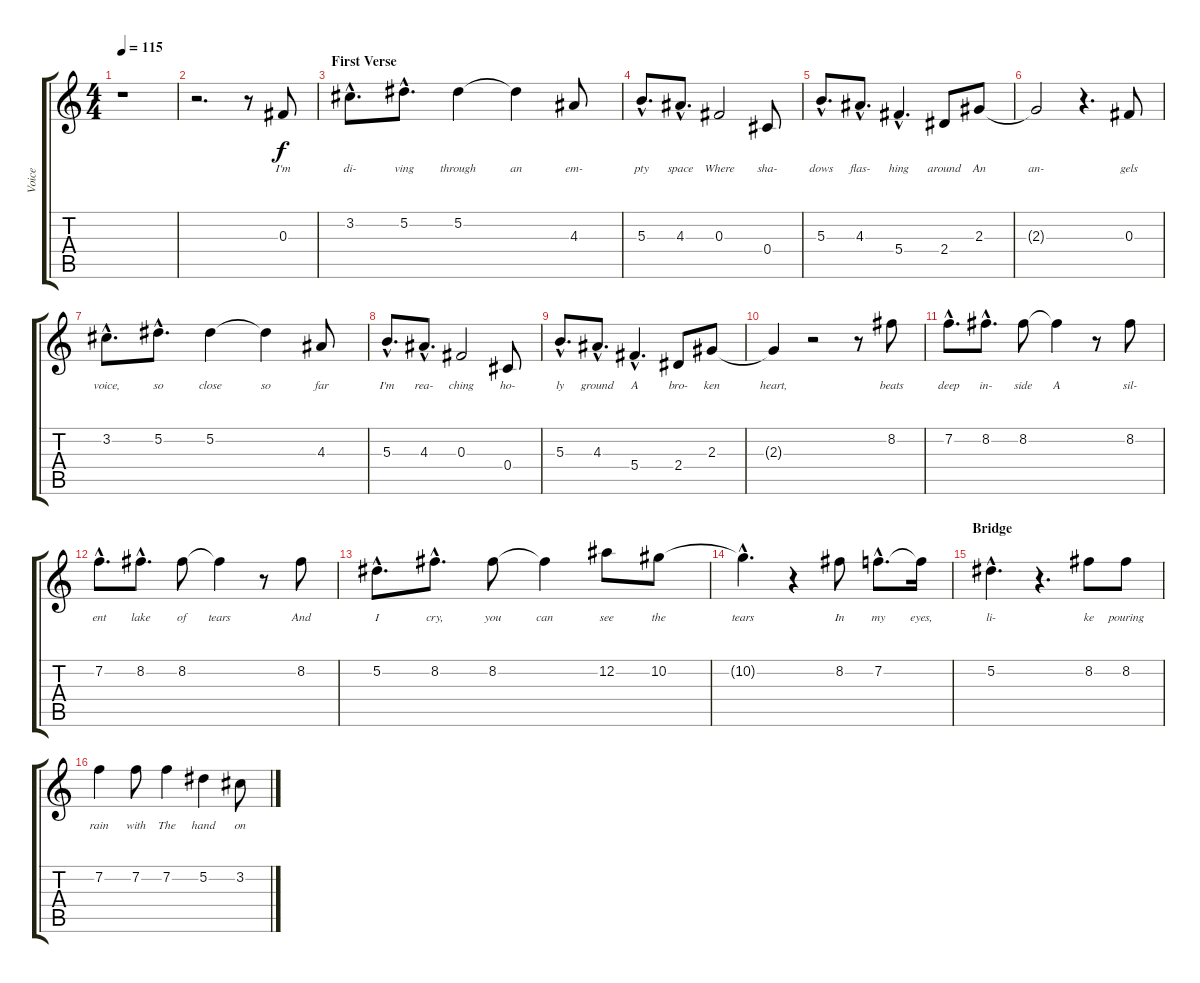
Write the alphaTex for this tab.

\track ("Voice" "Voice") {instrument contrabass}
\staff {score tabs}
\tuning (Eb4 Bb3 Gb3 Db3 Ab2 Eb2) {hide}
\ts (4 4)
\tempo 115
\clef g2
\ks c
r.1{dy f} |
r.2{d} r.8 0.3.8{lyrics (0 "I'm") lyrics (1 "") lyrics (2 "") lyrics (3 "") lyrics (4 "")} |
\section ("" "First Verse")
3.2{hac}.8{d lyrics (0 "di-") lyrics (1 "") lyrics (2 "") lyrics (3 "") lyrics (4 "")} 5.2{hac}.8{d lyrics (0 "ving") lyrics (1 "") lyrics (2 "") lyrics (3 "") lyrics (4 "")} 5.2.4{lyrics (0 "through") lyrics (1 "") lyrics (2 "") lyrics (3 "") lyrics (4 "")} 5.2{t}.4{lyrics (0 "an") lyrics (1 "") lyrics (2 "") lyrics (3 "") lyrics (4 "")} 4.3.8{lyrics (0 "em-") lyrics (1 "") lyrics (2 "") lyrics (3 "") lyrics (4 "")} |
5.3{hac}.8{d lyrics (0 "pty") lyrics (1 "") lyrics (2 "") lyrics (3 "") lyrics (4 "")} 4.3{hac}.8{d lyrics (0 "space") lyrics (1 "") lyrics (2 "") lyrics (3 "") lyrics (4 "")} 0.3.2{lyrics (0 "Where") lyrics (1 "") lyrics (2 "") lyrics (3 "") lyrics (4 "")} 0.4.8{lyrics (0 "sha-") lyrics (1 "") lyrics (2 "") lyrics (3 "") lyrics (4 "")} |
5.3{hac}.8{d lyrics (0 "dows") lyrics (1 "") lyrics (2 "") lyrics (3 "") lyrics (4 "")} 4.3{hac}.8{d lyrics (0 "flas-") lyrics (1 "") lyrics (2 "") lyrics (3 "") lyrics (4 "")} 5.4{hac}.4{d lyrics (0 "hing") lyrics (1 "") lyrics (2 "") lyrics (3 "") lyrics (4 "")} 2.4.8{lyrics (0 "around") lyrics (1 "") lyrics (2 "") lyrics (3 "") lyrics (4 "")} 2.3.8{lyrics (0 "An") lyrics (1 "") lyrics (2 "") lyrics (3 "") lyrics (4 "")} |
2.3{t}.2{lyrics (0 "an-") lyrics (1 "") lyrics (2 "") lyrics (3 "") lyrics (4 "")} r.4{d} 0.3.8{lyrics (0 "gels") lyrics (1 "") lyrics (2 "") lyrics (3 "") lyrics (4 "")} |
3.2{hac}.8{d lyrics (0 "voice,") lyrics (1 "") lyrics (2 "") lyrics (3 "") lyrics (4 "")} 5.2{hac}.8{d lyrics (0 "so") lyrics (1 "") lyrics (2 "") lyrics (3 "") lyrics (4 "")} 5.2.4{lyrics (0 "close") lyrics (1 "") lyrics (2 "") lyrics (3 "") lyrics (4 "")} 5.2{t}.4{lyrics (0 "so") lyrics (1 "") lyrics (2 "") lyrics (3 "") lyrics (4 "")} 4.3.8{lyrics (0 "far") lyrics (1 "") lyrics (2 "") lyrics (3 "") lyrics (4 "")} |
5.3{hac}.8{d lyrics (0 "I'm") lyrics (1 "") lyrics (2 "") lyrics (3 "") lyrics (4 "")} 4.3{hac}.8{d lyrics (0 "rea-") lyrics (1 "") lyrics (2 "") lyrics (3 "") lyrics (4 "")} 0.3.2{lyrics (0 "ching") lyrics (1 "") lyrics (2 "") lyrics (3 "") lyrics (4 "")} 0.4.8{lyrics (0 "ho-") lyrics (1 "") lyrics (2 "") lyrics (3 "") lyrics (4 "")} |
5.3{hac}.8{d lyrics (0 "ly") lyrics (1 "") lyrics (2 "") lyrics (3 "") lyrics (4 "")} 4.3{hac}.8{d lyrics (0 "ground") lyrics (1 "") lyrics (2 "") lyrics (3 "") lyrics (4 "")} 5.4{hac}.4{d lyrics (0 "A") lyrics (1 "") lyrics (2 "") lyrics (3 "") lyrics (4 "")} 2.4.8{lyrics (0 "bro-") lyrics (1 "") lyrics (2 "") lyrics (3 "") lyrics (4 "")} 2.3.8{lyrics (0 "ken") lyrics (1 "") lyrics (2 "") lyrics (3 "") lyrics (4 "")} |
2.3{t}.4{lyrics (0 "heart,") lyrics (1 "") lyrics (2 "") lyrics (3 "") lyrics (4 "")} r.2 r.8 8.2.8{lyrics (0 "beats") lyrics (1 "") lyrics (2 "") lyrics (3 "") lyrics (4 "")} |
7.2{hac}.8{d lyrics (0 "deep") lyrics (1 "") lyrics (2 "") lyrics (3 "") lyrics (4 "")} 8.2{hac}.8{d lyrics (0 "in-") lyrics (1 "") lyrics (2 "") lyrics (3 "") lyrics (4 "")} 8.2.8{lyrics (0 "side") lyrics (1 "") lyrics (2 "") lyrics (3 "") lyrics (4 "")} 8.2{t}.4{lyrics (0 "A") lyrics (1 "") lyrics (2 "") lyrics (3 "") lyrics (4 "")} r.8 8.2.8{lyrics (0 "sil-") lyrics (1 "") lyrics (2 "") lyrics (3 "") lyrics (4 "")} |
7.2{hac}.8{d lyrics (0 "ent") lyrics (1 "") lyrics (2 "") lyrics (3 "") lyrics (4 "")} 8.2{hac}.8{d lyrics (0 "lake") lyrics (1 "") lyrics (2 "") lyrics (3 "") lyrics (4 "")} 8.2.8{lyrics (0 "of") lyrics (1 "") lyrics (2 "") lyrics (3 "") lyrics (4 "")} 8.2{t}.4{lyrics (0 "tears") lyrics (1 "") lyrics (2 "") lyrics (3 "") lyrics (4 "")} r.8 8.2.8{lyrics (0 "And") lyrics (1 "") lyrics (2 "") lyrics (3 "") lyrics (4 "")} |
5.2{hac}.8{d lyrics (0 "I") lyrics (1 "") lyrics (2 "") lyrics (3 "") lyrics (4 "")} 8.2{hac}.8{d lyrics (0 "cry,") lyrics (1 "") lyrics (2 "") lyrics (3 "") lyrics (4 "")} 8.2.8{lyrics (0 "you") lyrics (1 "") lyrics (2 "") lyrics (3 "") lyrics (4 "")} 8.2{t}.4{lyrics (0 "can") lyrics (1 "") lyrics (2 "") lyrics (3 "") lyrics (4 "")} 12.2.8{lyrics (0 "see") lyrics (1 "") lyrics (2 "") lyrics (3 "") lyrics (4 "")} 10.2.8{lyrics (0 "the") lyrics (1 "") lyrics (2 "") lyrics (3 "") lyrics (4 "")} |
10.2{hac t}.4{d lyrics (0 "tears") lyrics (1 "") lyrics (2 "") lyrics (3 "") lyrics (4 "")} r.4 8.2.8{lyrics (0 "In") lyrics (1 "") lyrics (2 "") lyrics (3 "") lyrics (4 "")} 7.2{hac}.8{d lyrics (0 "my") lyrics (1 "") lyrics (2 "") lyrics (3 "") lyrics (4 "")} 7.2{t}.16{lyrics (0 "eyes,") lyrics (1 "") lyrics (2 "") lyrics (3 "") lyrics (4 "")} |
\section ("" "Bridge")
5.2{hac}.4{d lyrics (0 "li-") lyrics (1 "") lyrics (2 "") lyrics (3 "") lyrics (4 "")} r.4{d} 8.2.8{lyrics (0 "ke") lyrics (1 "") lyrics (2 "") lyrics (3 "") lyrics (4 "")} 8.2.8{lyrics (0 "pouring") lyrics (1 "") lyrics (2 "") lyrics (3 "") lyrics (4 "")} |
7.2.4{lyrics (0 "rain") lyrics (1 "") lyrics (2 "") lyrics (3 "") lyrics (4 "")} 7.2.8{lyrics (0 "with") lyrics (1 "") lyrics (2 "") lyrics (3 "") lyrics (4 "")} 7.2.4{lyrics (0 "The") lyrics (1 "") lyrics (2 "") lyrics (3 "") lyrics (4 "")} 5.2.4{lyrics (0 "hand") lyrics (1 "") lyrics (2 "") lyrics (3 "") lyrics (4 "")} 3.2.8{lyrics (0 "on") lyrics (1 "") lyrics (2 "") lyrics (3 "") lyrics (4 "")}
